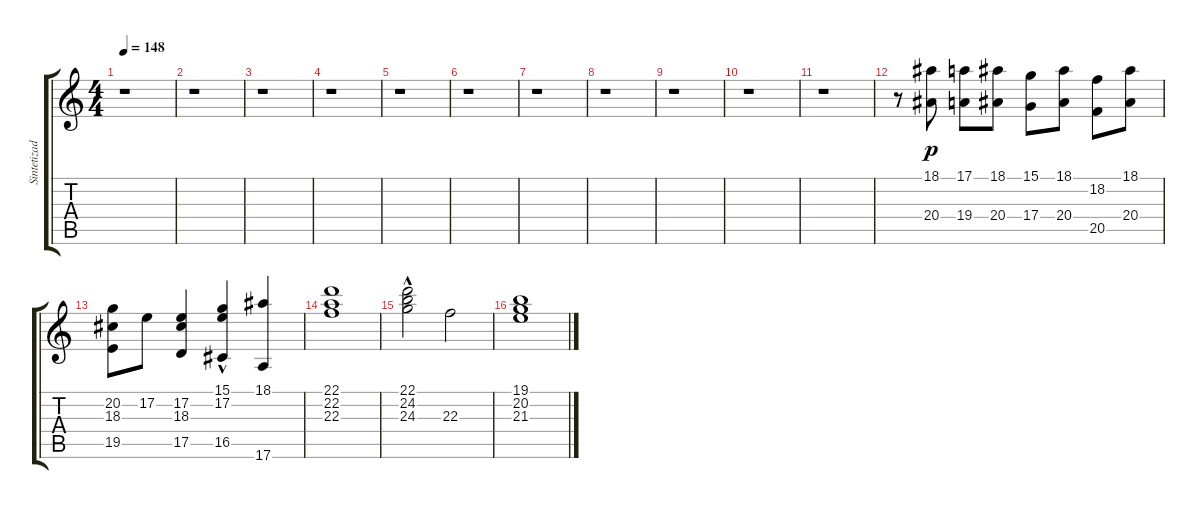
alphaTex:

\track ("Sintetizador" "Sintetizad") {instrument churchorgan}
\staff {score tabs}
\tuning (E4 B3 G3 D3 A2 E2) {hide}
\ts (4 4)
\tempo 148
\clef g2
\ks c
r.1{dy p} |
r.1 |
r.1 |
r.1 |
r.1 |
r.1 |
r.1 |
r.1 |
r.1 |
r.1 |
r.1 |
r.8 (18.1 20.4).8 (17.1 19.4).8 (18.1 20.4).8 (15.1 17.4).8 (18.1 20.4).8 (18.2 20.5).8 (18.1 20.4).8 |
(20.2 18.3 19.5).8 17.2.8 (17.2 18.3 17.5).4 (15.1{hac} 17.2{hac} 16.5).4 (18.1 17.6).4 |
(22.1 22.2 22.3).1 |
(22.1 24.2{hac} 24.3).2 22.3.2 |
(19.1 20.2 21.3).1
